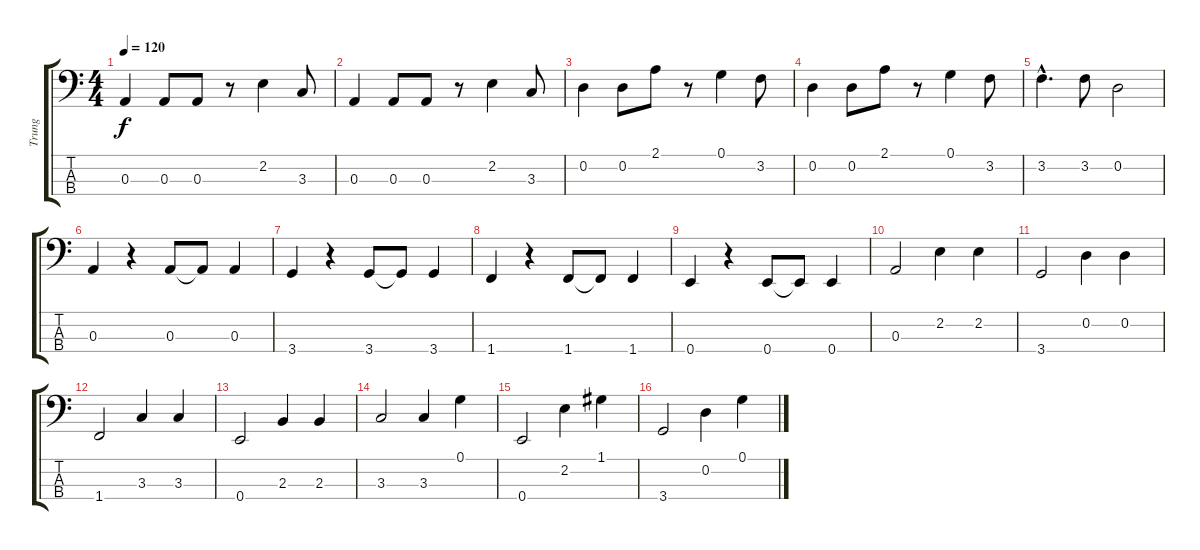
\track ("Trung" "Trung") {instrument electricbassfinger}
\staff {score tabs}
\tuning (G2 D2 A1 E1) {hide}
\ts (4 4)
\tempo 120
\clef f4
\ks c
0.3.4{dy f} 0.3.8 0.3.8 r.8 2.2.4 3.3.8 |
0.3.4 0.3.8 0.3.8 r.8 2.2.4 3.3.8 |
0.2.4 0.2.8 2.1.8 r.8 0.1.4 3.2.8 |
0.2.4 0.2.8 2.1.8 r.8 0.1.4 3.2.8 |
3.2{hac}.4{d} 3.2.8 0.2.2 |
0.3.4 r.4 0.3.8 0.3{t}.8 0.3.4 |
3.4.4 r.4 3.4.8 3.4{t}.8 3.4.4 |
1.4.4 r.4 1.4.8 1.4{t}.8 1.4.4 |
0.4.4 r.4 0.4.8 0.4{t}.8 0.4.4 |
0.3.2 2.2.4 2.2.4 |
3.4.2 0.2.4 0.2.4 |
1.4.2 3.3.4 3.3.4 |
0.4.2 2.3.4 2.3.4 |
3.3.2 3.3.4 0.1.4 |
0.4.2 2.2.4 1.1.4 |
3.4.2 0.2.4 0.1.4
